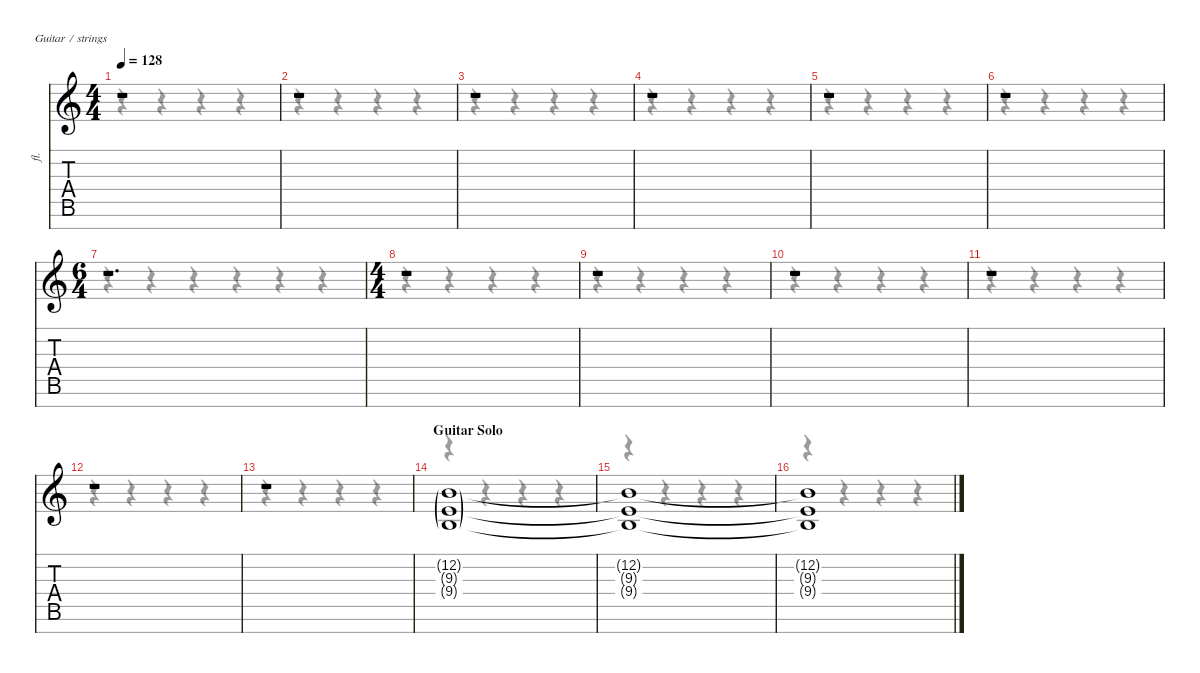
\defaultSystemsLayout 4
\hideDynamics
\bracketExtendMode nobrackets
\track ("Keys 1" "fl.") {instrument panflute}
\staff {score tabs}
\tuning (E4 B3 G3 D3 A2 E2 B1)
\voice
\ts (4 4)
\tempo 128
\clef g2
\ks c
r.1{dy f beam Up} |
r.1{beam Up} |
r.1{beam Up} |
r.1{beam Up} |
r.1{beam Up} |
r.1{beam Up} |
\ts (6 4)
\beaming (8 3 3 3 3)
r.1{d beam Up} |
\ts (4 4)
\beaming (8 2 2 2 2)
r.1{beam Up} |
r.1{beam Up} |
r.1{beam Up} |
r.1{beam Up} |
r.1{beam Up} |
r.1{beam Up} |
\section ("" "Guitar Solo")
(12.2{g} 9.3{g} 9.4{g}).1{dy mf beam Up} |
(12.2{t} 9.3{t} 9.4{t}).1{dy f beam Up} |
(12.2{t} 9.3{t} 9.4{t}).1{beam Up}
\voice
\clef g2
\ottava regular
\simile none
\ks c
r.4{dy mf beam Down} r.4{beam Down} r.4{beam Down} r.4{beam Down} |
r.4{beam Down} r.4{beam Down} r.4{beam Down} r.4{beam Down} |
r.4{beam Down} r.4{beam Down} r.4{beam Down} r.4{beam Down} |
r.4{beam Down} r.4{beam Down} r.4{beam Down} r.4{beam Down} |
r.4{beam Down} r.4{beam Down} r.4{beam Down} r.4{beam Down} |
r.4{beam Down} r.4{beam Down} r.4{beam Down} r.4{beam Down} |
r.4{beam Down} r.4{beam Down} r.4{beam Down} r.4{beam Down} r.4{beam Down} r.4{beam Down} |
r.4{beam Down} r.4{beam Down} r.4{beam Down} r.4{beam Down} |
r.4{beam Down} r.4{beam Down} r.4{beam Down} r.4{beam Down} |
r.4{beam Down} r.4{beam Down} r.4{beam Down} r.4{beam Down} |
r.4{beam Down} r.4{beam Down} r.4{beam Down} r.4{beam Down} |
r.4{beam Down} r.4{beam Down} r.4{beam Down} r.4{beam Down} |
r.4{beam Down} r.4{beam Down} r.4{beam Down} r.4{beam Down} |
r.4{beam Down} r.4{beam Down} r.4{beam Down} r.4{beam Down} |
r.4{beam Down} r.4{beam Down} r.4{beam Down} r.4{beam Down} |
r.4{beam Down} r.4{beam Down} r.4{beam Down} r.4{beam Down}
